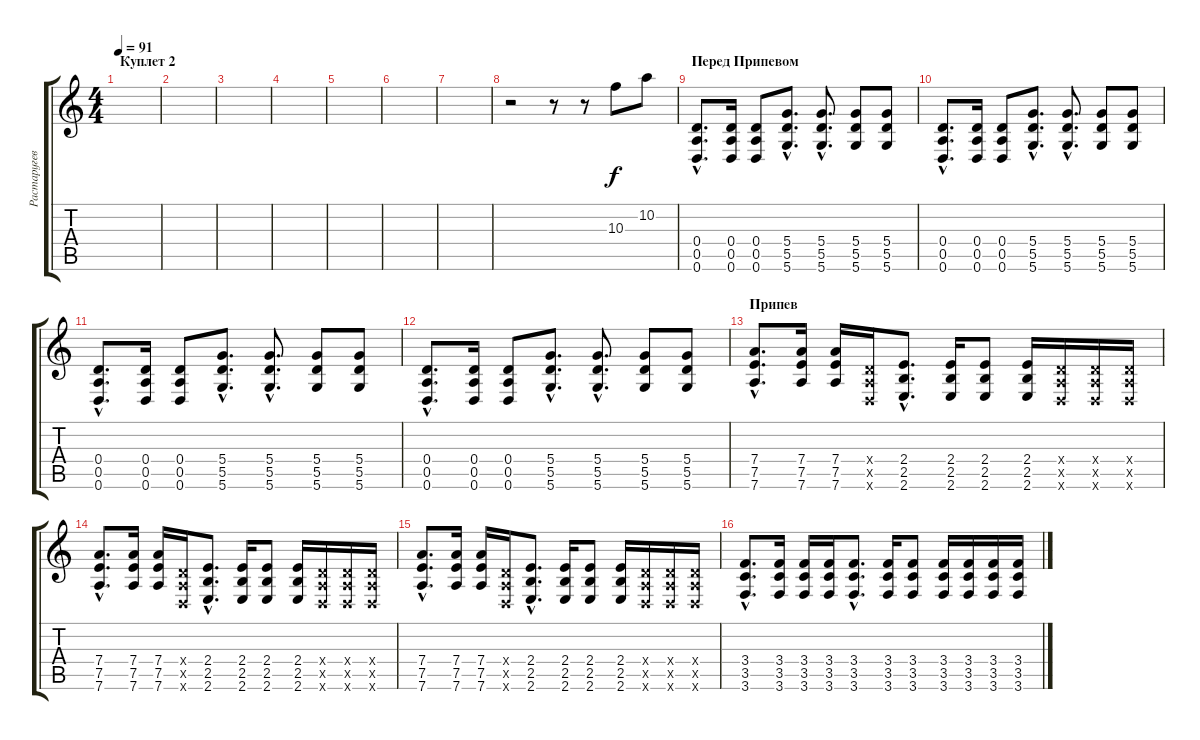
\track ("Растаругев" "Растаругев") {instrument overdrivenguitar}
\staff {score tabs}
\tuning (E4 B3 G3 D3 A2 D2) {hide}
\ts (4 4)
\section ("" "Куплет 2")
\tempo 91
\clef g2
\ks c
|
|
|
|
|
|
|
r.2{volume 13} r.8 r.8 10.3.8 10.2.8 |
\section ("" "Перед Припевом")
(0.4{hac} 0.5{hac} 0.6{hac}).8{d} (0.4 0.5 0.6).16 (0.4 0.5 0.6).8 (5.4{hac} 5.5{hac} 5.6{hac}).8{d} (5.4{hac} 5.5{hac} 5.6{hac}).8{d} (5.4 5.5 5.6).8 (5.4 5.5 5.6).8 |
(0.4{hac} 0.5{hac} 0.6{hac}).8{d} (0.4 0.5 0.6).16 (0.4 0.5 0.6).8 (5.4{hac} 5.5{hac} 5.6{hac}).8{d} (5.4{hac} 5.5{hac} 5.6{hac}).8{d} (5.4 5.5 5.6).8 (5.4 5.5 5.6).8 |
(0.4{hac} 0.5{hac} 0.6{hac}).8{d} (0.4 0.5 0.6).16 (0.4 0.5 0.6).8 (5.4{hac} 5.5{hac} 5.6{hac}).8{d} (5.4{hac} 5.5{hac} 5.6{hac}).8{d} (5.4 5.5 5.6).8 (5.4 5.5 5.6).8 |
(0.4{hac} 0.5{hac} 0.6{hac}).8{d} (0.4 0.5 0.6).16 (0.4 0.5 0.6).8 (5.4{hac} 5.5{hac} 5.6{hac}).8{d} (5.4{hac} 5.5{hac} 5.6{hac}).8{d} (5.4 5.5 5.6).8 (5.4 5.5 5.6).8 |
\section ("" "Припев")
(7.4{hac} 7.5{hac} 7.6{hac}).8{d} (7.4 7.5 7.6).16 (7.4 7.5 7.6).16 (0.4{x} 0.5{x} 0.6{x}).16 (2.4{hac} 2.5{hac} 2.6{hac}).8{d} (2.4 2.5 2.6).16 (2.4 2.5 2.6).8 (2.4 2.5 2.6).16 (0.4{x} 0.5{x} 0.6{x}).16 (0.4{x} 0.5{x} 0.6{x}).16 (0.4{x} 0.5{x} 0.6{x}).16 |
(7.4{hac} 7.5{hac} 7.6{hac}).8{d} (7.4 7.5 7.6).16 (7.4 7.5 7.6).16 (0.4{x} 0.5{x} 0.6{x}).16 (2.4{hac} 2.5{hac} 2.6{hac}).8{d} (2.4 2.5 2.6).16 (2.4 2.5 2.6).8 (2.4 2.5 2.6).16 (0.4{x} 0.5{x} 0.6{x}).16 (0.4{x} 0.5{x} 0.6{x}).16 (0.4{x} 0.5{x} 0.6{x}).16 |
(7.4{hac} 7.5{hac} 7.6{hac}).8{d} (7.4 7.5 7.6).16 (7.4 7.5 7.6).16 (0.4{x} 0.5{x} 0.6{x}).16 (2.4{hac} 2.5{hac} 2.6{hac}).8{d} (2.4 2.5 2.6).16 (2.4 2.5 2.6).8 (2.4 2.5 2.6).16 (0.4{x} 0.5{x} 0.6{x}).16 (0.4{x} 0.5{x} 0.6{x}).16 (0.4{x} 0.5{x} 0.6{x}).16 |
(3.4{hac} 3.5{hac} 3.6{hac}).8{d} (3.4 3.5 3.6).16 (3.4 3.5 3.6).16 (3.4 3.5 3.6).16 (3.4{hac} 3.5{hac} 3.6{hac}).8{d} (3.4 3.5 3.6).16 (3.4 3.5 3.6).8 (3.4 3.5 3.6).16 (3.4 3.5 3.6).16 (3.4 3.5 3.6).16 (3.4 3.5 3.6).16
